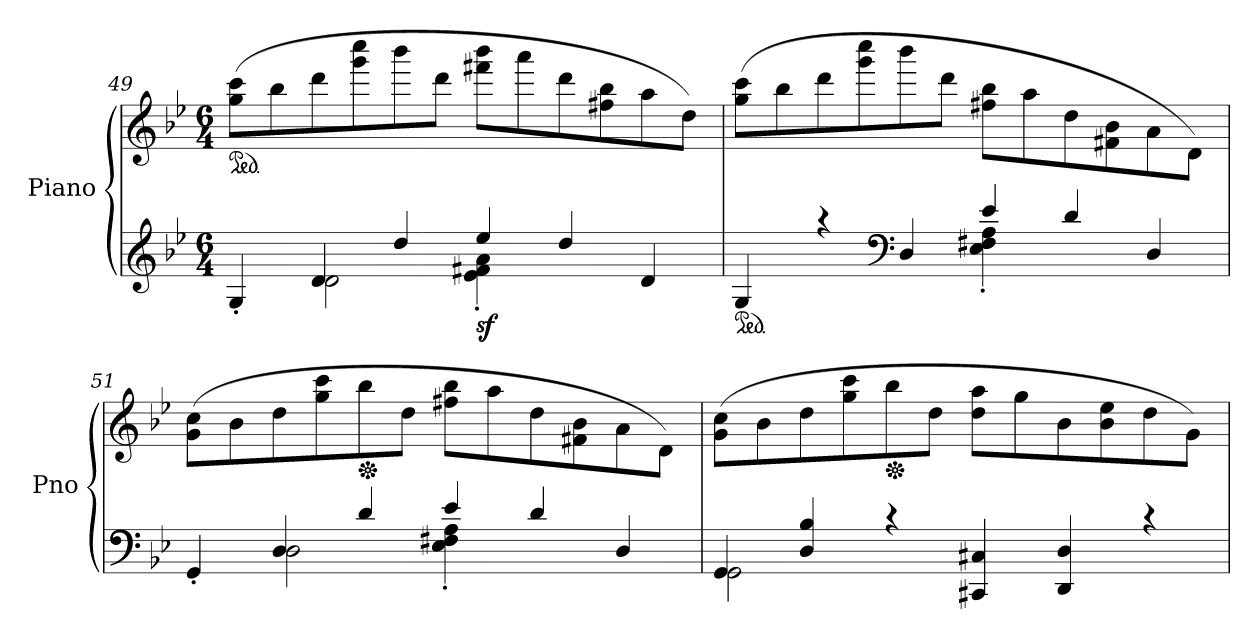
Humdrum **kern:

**kern	**kern	**dynam
*part1	*part1	*part1
*staff2	*staff1	*staff1/2
*I"Piano	*	*
*I'Pno	*	*
!!LO:LB:g=z
*clefG2	*clefG2	*
*k[b-e-]	*k[b-e-]	*
*B-:	*B-:	*
*M6/4	*M6/4	*
=49	=49	=49
*^	*	*
*	*	*ped	*
4G'>/	4ryy	(>8gg\ 8ccc\L	.
.	.	8bb-\	.
4d/	2d\	8ddd\	.
.	.	8ggg\ 8cccc\	.
4dd/	.	8bbb-\	.
.	.	8ddd\J	.
!	!	!	!LO:DY:b=2
4ee-/	4e-\'< 4f#X\'< 4a\'<	8fff#X\ 8bbb-\L	sf
.	.	8aaa\	.
4dd/	2ryy	8ddd\	.
.	.	8ff#X\ 8bb-\	.
4d/	.	8aa\	.
.	.	8dd\J)	.
!!LO:LB:g=z
=50	=50	=50	=50
*ped	*	*	*
4G/	2.ryy	(>8gg\ 8ccc\L	.
.	.	8bb-\	.
4raa	.	8ddd\	.
.	.	8ggg\ 8cccc\	.
*clefF4	*	*	*
4D/	.	8bbb-\	.
.	.	8ddd\J	.
4e-/	4E-\'< 4F#X\'< 4A\'<	8ff#X\ 8bb-\L	.
.	.	8aa\	.
4d/	2ryy	8dd\	.
.	.	8f#X\ 8b-\	.
4D/	.	8a\	.
.	.	8d\J)	.
=51	=51	=51	=51
4GG'>/	4ryy	(>8g\ 8cc\L	.
.	.	8b-\	.
4D/	2D\	8dd\	.
.	.	8gg\ 8ccc\	.
*	*	*Xped	*
4d/	.	8bb-\	.
.	.	8dd\J	.
4e-/	4E-\'< 4F#X\'< 4A\'<	8ff#X\ 8bb-\L	.
.	.	8aa\	.
4d/	2ryy	8dd\	.
.	.	8f#X\ 8b-\	.
4D/	.	8a\	.
.	.	8d\J)	.
=52	=52	=52	=52
4GG/	2GG\	(>8g\ 8cc\L	.
.	.	8b-\	.
4D/ 4B-/	.	8dd\	.
.	.	8gg\ 8ccc\	.
*	*	*Xped	*
4rc	1ryy	8bb-\	.
.	.	8dd\J	.
4CC#X/ 4C#X/	.	8dd\ 8aa\L	.
.	.	8gg\	.
4DD/ 4D/	.	8b-\	.
.	.	8b-\ 8ee-\	.
4rc	.	8dd\	.
.	.	8g\J)	.
*v	*v	*	*
=	=	=
*-	*-	*-
